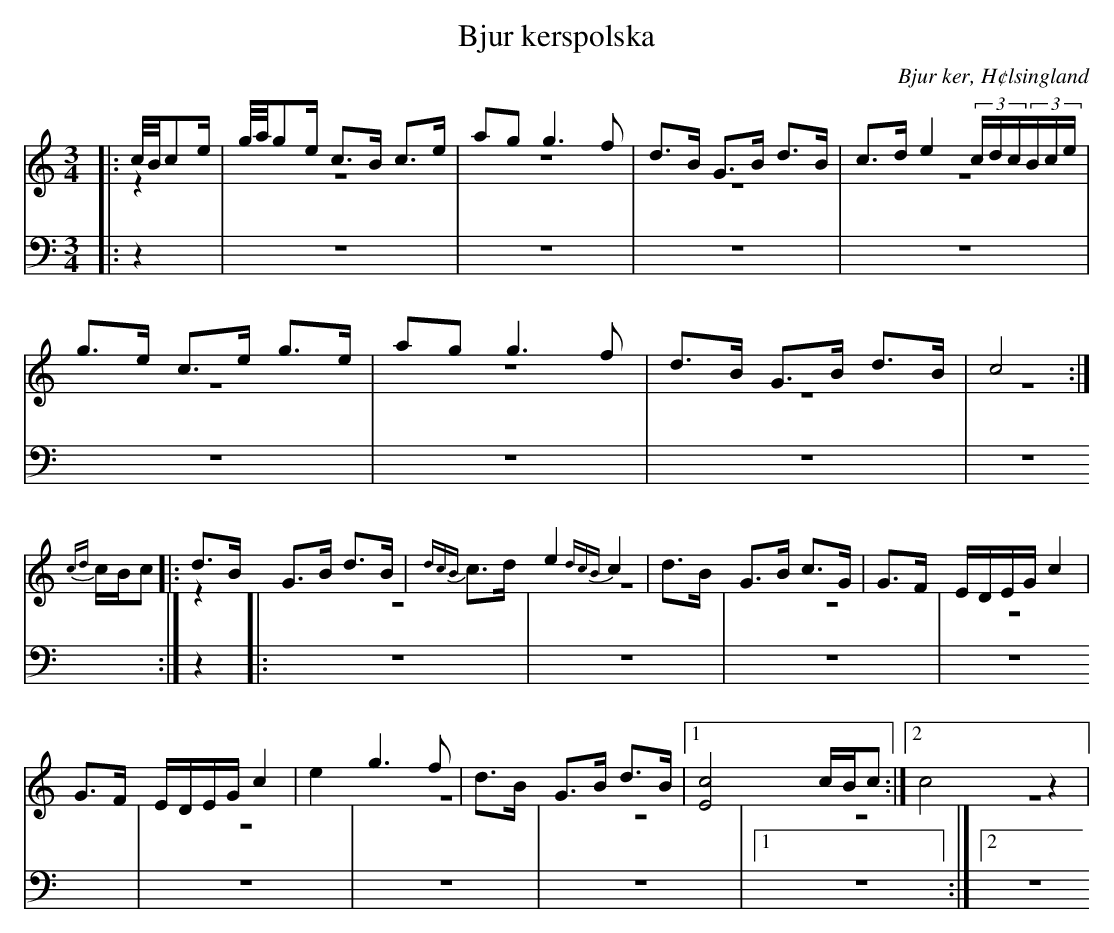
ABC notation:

X:1
T: Bjur kerspolska
O: Bjur ker, H¢lsingland
M: 3/4
L: 1/8
K: C
V:1
V:2 merge
V:3
V:4 merge
V:1
|:c//B//ce/|g//a//ge/ c>B c>e|ag g3 f|d>B G>B d>B|c>d e2 (3c/d/c/(3B/c/e/|
g>e c>e g>e|ag g3 f|d>B G>B d>B|c4:|
{cd}c/B/c |:d>B G>B d>B|{dcB}c>d e2 {dcB}c2|d>B G>B c>G|G>F E/D/E/G/ c2|
G>F E/D/E/G/ c2|e2 g3 f|d>B G>B d>B|1 [E4c4] c/B/c:|2 c4 z2|
V:2
|:z2|z6|z6|z6|z6|
z6|z6|z6|z6:|
z2|:z6|z6|z6|z6|
 z6|z6|z6|1z6:|2 z6|
V:3 clef=bass
|:z2|z6|z6|z6|z6|
z6|z6|z6|z6:|
z2|:z6|z6|z6|z6|
 z6|z6|z6|1z6:|2 z6|
